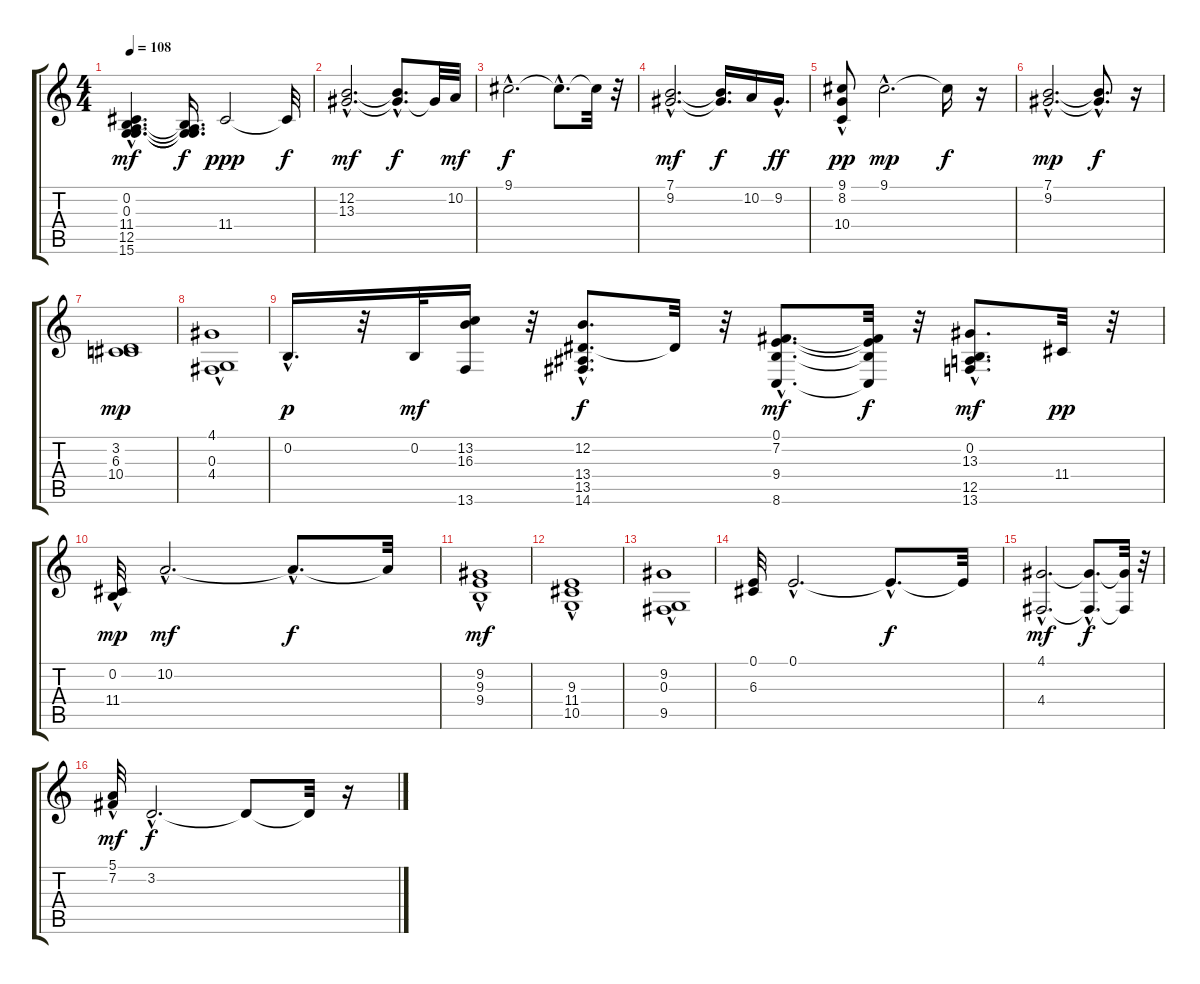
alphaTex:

\track "" {instrument drawbarorgan}
\staff {score tabs}
\tuning (E4 B3 G3 D3 A2 E2) {hide}
\ts (4 4)
\tempo 108
\clef g2
\ks c
(0.2{hac} 0.3{hac} 11.4 12.5{hac} 15.6{hac}).4{d dy mf} (0.2{t} 0.3{t} 12.5{t} 15.6{t}).16{d dy f} 11.4.2{dy ppp} 11.4{t}.32{dy f} |
(12.2{hac} 13.3{hac}).2{d dy mf} (12.2{hac t} 13.3{hac t}).8{d dy f} 13.3{t}.32 10.2.32{dy mf} |
9.1{hac}.2{d dy f} 9.1{hac t}.8{d} 9.1{t}.32 r.32 |
(7.1{hac} 9.2{hac}).2{d dy mf} (7.1{t} 9.2{t}).16{d dy f} 10.2.16 9.2{hac}.16{d dy ff} |
(9.1 8.2 10.4{hac}).8{dy pp} 9.1{hac}.2{d dy mp} 9.1{t}.16{dy f} r.16 |
(7.1{hac} 9.2{hac}).2{d dy mp} (7.1{t} 9.2{hac t}).8{d dy f} r.16 |
(3.2 6.3 10.4).1{dy mp} |
(4.1 0.3 4.4{hac}).1 |
0.2{hac}.16{d dy p} r.32 0.2.32{dy mf} (13.2 16.3 13.6).16 r.32 (12.2{hac} 13.4{hac} 13.5{hac} 14.6).8{d dy f} 13.4{t}.32 r.32 (0.1{hac} 7.2{hac} 9.4{hac} 8.6{hac}).8{d dy mf} (0.1{t} 7.2{t} 9.4{t} 8.6{t}).32{dy f} r.32 (0.2{hac} 13.3{hac} 12.5{hac} 13.6).8{d dy mf} 11.4.32{dy pp} r.32 |
(0.2{hac} 11.4).32{dy mp} 10.2{hac}.2{d dy mf} 10.2{hac t}.8{d dy f} 10.2{t}.32 |
(9.2{hac} 9.3{hac} 9.4).1{dy mf} |
(9.3 11.4 10.5{hac}).1 |
(9.2 0.3{hac} 9.5).1 |
(0.1 6.3).32 0.1{hac}.2{d} 0.1{hac t}.8{d dy f} 0.1{t}.32 |
(4.1{hac} 4.4{hac}).2{d dy mf} (4.1{hac t} 4.4{hac t}).8{d dy f} (4.1{t} 4.4{t}).32 r.32 |
(5.1 7.2{hac}).32{dy mf} 3.2{hac}.2{d dy f} 3.2{t}.8 3.2{t}.32 r.16
